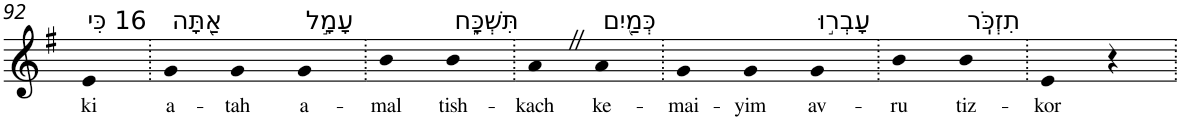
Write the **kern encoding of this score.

**kern	**text
*part1	*part1
*staff1	*staff1
*I"Piano	*
*I'Pno	*
!!LO:PB:g=z
*clefG2	*
*k[f#]	*
*G:	*
=92	=92
!LO:TX:a:t=16 כִּי	!
!	!LO:LY:b
4e	ki
=93.	=93.
!LO:TX:a:t=אַ֭תָּה	!
!	!LO:LY:b
4g	a-
!	!LO:LY:b
4g	-tah
!LO:TX:a:t=עָמָ֣ל	!
!	!LO:LY:b
4g	a-
=94.	=94.
!	!LO:LY:b
4b	-mal
!LO:TX:a:t=תִּשְׁכָּ֑ח	!
!	!LO:LY:b
4b	tish-
=95.	=95.
!	!LO:LY:b
4aZ	-kach
!LO:TX:a:t=כְּמַ֖יִם	!
!	!LO:LY:b
4a	ke-
=96.	=96.
!	!LO:LY:b
4g	-mai-
!	!LO:LY:b
4g	-yim
!LO:TX:a:t=עָבְר֣וּ	!
!	!LO:LY:b
4g	av-
=97.	=97.
!	!LO:LY:b
4b	-ru
!LO:TX:a:t=תִזְכֹּֽר	!
!	!LO:LY:b
4b	tiz-
=98.	=98.
!	!LO:LY:b
4e	-kor
4r	.
=.	=.
*-	*-
